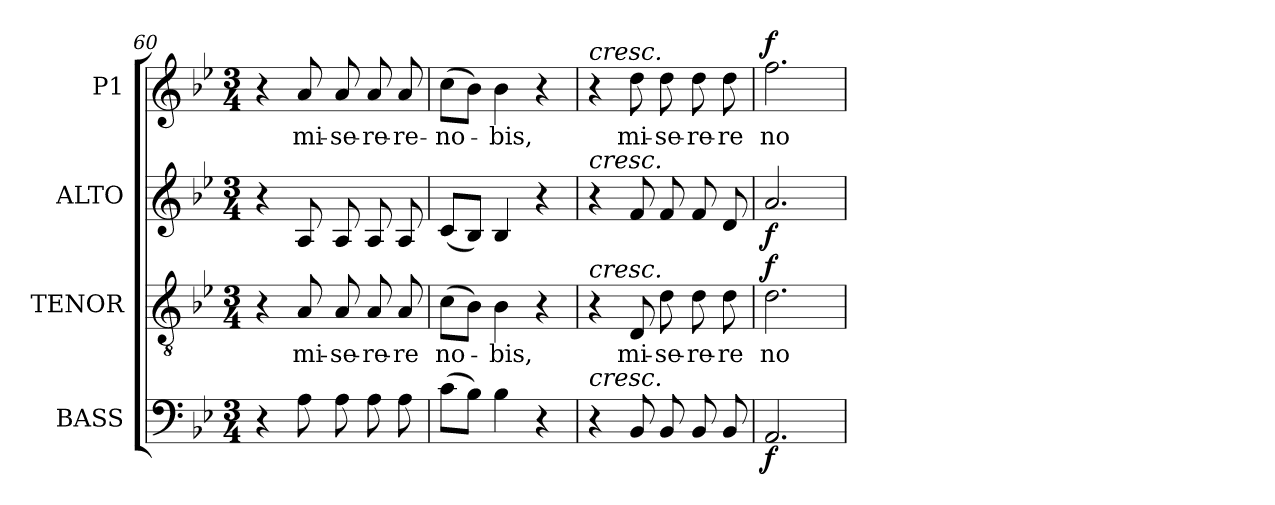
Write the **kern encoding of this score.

**kern	**dynam	**kern	**text	**dynam	**kern	**dynam	**kern	**text	**dynam
*part4	*part4	*part3	*part3	*part3	*part2	*part2	*part1	*part1	*part1
*staff4	*staff4	*staff3	*staff3	*staff3	*staff2	*staff2	*staff1	*staff1	*staff1
*I"BASS	*	*I"TENOR	*	*	*I"ALTO	*	*I"P1	*	*
!!LO:LB:g=z
*clefF4	*	*clefGv2	*	*	*clefG2	*	*clefG2	*	*
*	*	*ITrd7c12	*	*	*	*	*	*	*
*k[b-e-]	*	*k[b-e-]	*	*	*k[b-e-]	*	*k[b-e-]	*	*
*B-:	*	*B-:	*	*	*B-:	*	*B-:	*	*
*M3/4	*	*M3/4	*	*	*M3/4	*	*M3/4	*	*
=60	=60	=60	=60	=60	=60	=60	=60	=60	=60
4r	.	4r	.	.	4r	.	4r	.	.
!	!	!	!LO:LY:b:color=#000000	!	!	!	!	!	!
!	!	!	!	!	!	!	!	!LO:LY:b:color=#000000	!
8Ai\	.	8AAi/	mi-	.	8Ai/	.	8ai/	mi-	.
!	!	!	!LO:LY:b:color=#000000	!	!	!	!	!	!
!	!	!	!	!	!	!	!	!LO:LY:b:color=#000000	!
8Ai\	.	8AAi/	-se-	.	8Ai/	.	8ai/	-se-	.
!	!	!	!LO:LY:b:color=#000000	!	!	!	!	!	!
!	!	!	!	!	!	!	!	!LO:LY:b:color=#000000	!
8Ai\	.	8AAi/	-re-	.	8Ai/	.	8ai/	-re-	.
!	!	!	!LO:LY:b:color=#000000	!	!	!	!	!	!
!	!	!	!	!	!	!	!	!LO:LY:b:color=#000000	!
8Ai\	.	8AAi/	-re	.	8Ai/	.	8ai/	-re-	.
=61	=61	=61	=61	=61	=61	=61	=61	=61	=61
!	!	!	!LO:LY:b:color=#000000	!	!	!	!	!	!
!	!	!	!	!	!	!	!	!LO:LY:b:color=#000000	!
(8ci\L	.	(8Ci\L	no-	.	(8ci/L	.	(8cci\L	-no-	.
8B-i\J)	.	8BB-i\J)	.	.	8B-i/J)	.	8b-i\J)	.	.
!	!	!	!LO:LY:b:color=#000000	!	!	!	!	!	!
!	!	!	!	!	!	!	!	!LO:LY:b:color=#000000	!
4B-i\	.	4BB-i\	-bis,	.	4B-i/	.	4b-i\	-bis,	.
4r	.	4r	.	.	4r	.	4r	.	.
=62	=62	=62	=62	=62	=62	=62	=62	=62	=62
!	!	!	!	!	!	!	!LO:TX:a:i:t=cresc.	!	!
!	!	!	!	!	!LO:TX:a:i:t=cresc.	!	!	!	!
!	!	!LO:TX:a:i:t=cresc.	!	!	!	!	!	!	!
!LO:TX:a:i:t=cresc.	!	!	!	!	!	!	!	!	!
4r	.	4r	.	.	4r	.	4r	.	.
!	!	!	!LO:LY:b:color=#000000	!	!	!	!	!	!
!	!	!	!	!	!	!	!	!LO:LY:b:color=#000000	!
8BB-i/	.	8DDi/	mi-	.	8fi/	.	8ddi\	mi-	.
!	!	!	!LO:LY:b:color=#000000	!	!	!	!	!	!
!	!	!	!	!	!	!	!	!LO:LY:b:color=#000000	!
8BB-i/	.	8Di\	-se-	.	8fi/	.	8ddi\	-se-	.
!	!	!	!LO:LY:b:color=#000000	!	!	!	!	!	!
!	!	!	!	!	!	!	!	!LO:LY:b:color=#000000	!
8BB-i/	.	8Di\	-re-	.	8fi/	.	8ddi\	-re-	.
!	!	!	!LO:LY:b:color=#000000	!	!	!	!	!	!
!	!	!	!	!	!	!	!	!LO:LY:b:color=#000000	!
8BB-i/	.	8Di\	-re	.	8di/	.	8ddi\	-re	.
=63	=63	=63	=63	=63	=63	=63	=63	=63	=63
!	!	!	!LO:LY:b:color=#000000	!	!	!	!	!	!
!	!	!	!	!	!	!	!	!LO:LY:b:color=#000000	!
2.AAi/	f	2.Di\	no-	f	2.ai/	f	2.ffi\	no-	f
=	=	=	=	=	=	=	=	=	=
*-	*-	*-	*-	*-	*-	*-	*-	*-	*-
